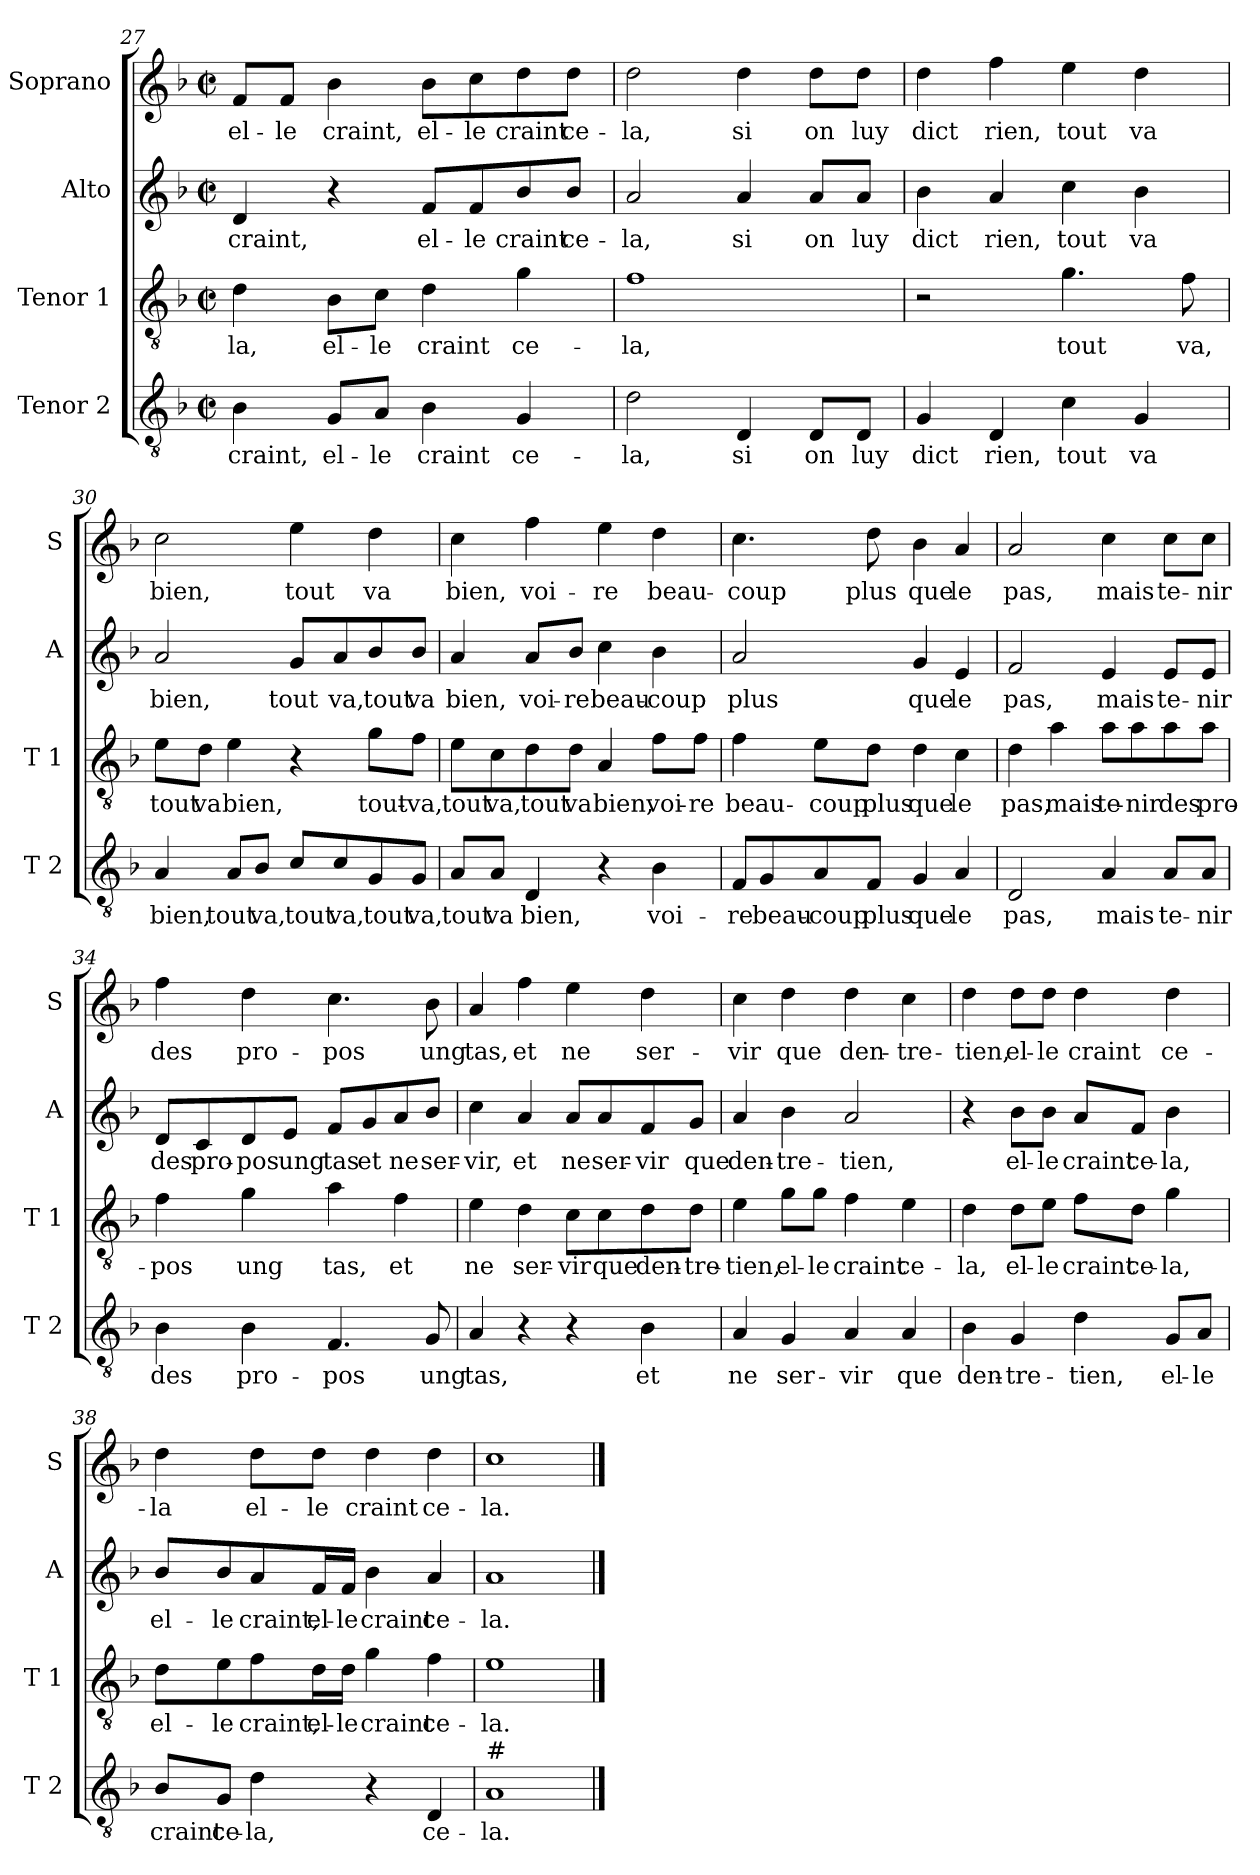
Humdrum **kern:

**kern	**text	**kern	**text	**kern	**text	**kern	**text
*part4	*part4	*part3	*part3	*part2	*part2	*part1	*part1
*staff4	*staff4	*staff3	*staff3	*staff2	*staff2	*staff1	*staff1
*I"Tenor 2	*	*I"Tenor 1	*	*I"Alto	*	*I"Soprano	*
*I'T 2	*	*I'T 1	*	*I'A	*	*I'S	*
*clefGv2	*	*clefGv2	*	*clefG2	*	*clefG2	*
*k[b-]	*	*k[b-]	*	*k[b-]	*	*k[b-]	*
*F:	*	*F:	*	*F:	*	*F:	*
*M2/2	*	*M2/2	*	*M2/2	*	*M2/2	*
*met(c|)	*	*met(c|)	*	*met(c|)	*	*met(c|)	*
=27	=27	=27	=27	=27	=27	=27	=27
!	!LO:LY:b	!	!LO:LY:b	!	!LO:LY:b	!	!LO:LY:b
4B-\	craint,	4d\	-la,	4d/	craint,	8f/L	el-
!	!	!	!	!	!	!	!LO:LY:b
.	.	.	.	.	.	8f/J	-le
!	!LO:LY:b	!	!LO:LY:b	!	!	!	!LO:LY:b
8G/L	el-	8B-\L	el-	4r	.	4b-\	craint,
!	!LO:LY:b	!	!LO:LY:b	!	!	!	!
8A/J	-le	8c\J	-le	.	.	.	.
!	!LO:LY:b	!	!LO:LY:b	!	!LO:LY:b	!	!LO:LY:b
4B-\	craint	4d\	craint	8f/L	el-	8b-\L	el-
!	!	!	!	!	!LO:LY:b	!	!LO:LY:b
.	.	.	.	8f/	-le	8cc\	-le
!	!LO:LY:b	!	!LO:LY:b	!	!LO:LY:b	!	!LO:LY:b
4G/	ce-	4g\	ce-	8b-/	craint	8dd\	craint
!	!	!	!	!	!LO:LY:b	!	!LO:LY:b
.	.	.	.	8b-/J	ce-	8dd\J	ce-
!!LO:LB:g=z
=28	=28	=28	=28	=28	=28	=28	=28
!	!LO:LY:b	!	!LO:LY:b	!	!LO:LY:b	!	!LO:LY:b
2d\	-la,	1f	-la,	2a/	-la,	2dd\	-la,
!	!LO:LY:b	!	!	!	!LO:LY:b	!	!LO:LY:b
4D/	si	.	.	4a/	si	4dd\	si
!	!LO:LY:b	!	!	!	!LO:LY:b	!	!LO:LY:b
8D/L	on	.	.	8a/L	on	8dd\L	on
!	!LO:LY:b	!	!	!	!LO:LY:b	!	!LO:LY:b
8D/J	luy	.	.	8a/J	luy	8dd\J	luy
=29	=29	=29	=29	=29	=29	=29	=29
!	!LO:LY:b	!	!	!	!LO:LY:b	!	!LO:LY:b
4G/	dict	2r	.	4b-\	dict	4dd\	dict
!	!LO:LY:b	!	!	!	!LO:LY:b	!	!LO:LY:b
4D/	rien,	.	.	4a/	rien,	4ff\	rien,
!	!LO:LY:b	!	!LO:LY:b	!	!LO:LY:b	!	!LO:LY:b
4c\	tout	4.g\	tout	4cc\	tout	4ee\	tout
!	!LO:LY:b	!	!	!	!LO:LY:b	!	!LO:LY:b
4G/	va	.	.	4b-\	va	4dd\	va
!	!	!	!LO:LY:b	!	!	!	!
.	.	8f\	va,	.	.	.	.
=30	=30	=30	=30	=30	=30	=30	=30
!	!LO:LY:b	!	!LO:LY:b	!	!LO:LY:b	!	!LO:LY:b
4A/	bien,	8e\L	tout	2a/	bien,	2cc\	bien,
!	!	!	!LO:LY:b	!	!	!	!
.	.	8d\J	va	.	.	.	.
!	!LO:LY:b	!	!LO:LY:b	!	!	!	!
8A/L	tout	4e\	bien,	.	.	.	.
!	!LO:LY:b	!	!	!	!	!	!
8B-/J	va,	.	.	.	.	.	.
!	!LO:LY:b	!	!	!	!LO:LY:b	!	!LO:LY:b
8c/L	tout	4r	.	8g/L	tout	4ee\	tout
!	!LO:LY:b	!	!	!	!LO:LY:b	!	!
8c/	va,	.	.	8a/	va,	.	.
!	!LO:LY:b	!	!LO:LY:b	!	!LO:LY:b	!	!LO:LY:b
8G/	tout	8g\L	tout-	8b-/	tout	4dd\	va
!	!LO:LY:b	!	!LO:LY:b	!	!LO:LY:b	!	!
8G/J	va,	8f\J	-va,	8b-/J	va	.	.
=31	=31	=31	=31	=31	=31	=31	=31
!	!LO:LY:b	!	!LO:LY:b	!	!LO:LY:b	!	!LO:LY:b
8A/L	tout	8e\L	tout	4a/	bien,	4cc\	bien,
!	!LO:LY:b	!	!LO:LY:b	!	!	!	!
8A/J	va	8c\	va,	.	.	.	.
!	!LO:LY:b	!	!LO:LY:b	!	!LO:LY:b	!	!LO:LY:b
4D/	bien,	8d\	tout	8a/L	voi-	4ff\	voi-
!	!	!	!LO:LY:b	!	!LO:LY:b	!	!
.	.	8d\J	va	8b-/J	-re	.	.
!	!	!	!LO:LY:b	!	!LO:LY:b	!	!LO:LY:b
4r	.	4A/	bien,	4cc\	beau-	4ee\	-re
!	!LO:LY:b	!	!LO:LY:b	!	!LO:LY:b	!	!LO:LY:b
4B-\	voi-	8f\L	voi-	4b-\	-coup	4dd\	beau-
!	!	!	!LO:LY:b	!	!	!	!
.	.	8f\J	-re	.	.	.	.
!!LO:LB:g=z
=32	=32	=32	=32	=32	=32	=32	=32
!	!LO:LY:b	!	!LO:LY:b	!	!LO:LY:b	!	!LO:LY:b
8F/L	-re	4f\	beau-	2a/	plus	4.cc\	-coup
!	!LO:LY:b	!	!	!	!	!	!
8G/	beau-	.	.	.	.	.	.
!	!LO:LY:b	!	!LO:LY:b	!	!	!	!
8A/	-coup	8e\L	-coup	.	.	.	.
!	!LO:LY:b	!	!LO:LY:b	!	!	!	!LO:LY:b
8F/J	plus	8d\J	plus	.	.	8dd\	plus
!	!LO:LY:b	!	!LO:LY:b	!	!LO:LY:b	!	!LO:LY:b
4G/	que	4d\	que	4g/	que	4b-\	que
!	!LO:LY:b	!	!LO:LY:b	!	!LO:LY:b	!	!LO:LY:b
4A/	le	4c\	le	4e/	le	4a/	le
=33	=33	=33	=33	=33	=33	=33	=33
!	!LO:LY:b	!	!LO:LY:b	!	!LO:LY:b	!	!LO:LY:b
2D/	pas,	4d\	pas,	2f/	pas,	2a/	pas,
!	!	!	!LO:LY:b	!	!	!	!
.	.	4a\	mais	.	.	.	.
!	!LO:LY:b	!	!LO:LY:b	!	!LO:LY:b	!	!LO:LY:b
4A/	mais	8a\L	te-	4e/	mais	4cc\	mais
!	!	!	!LO:LY:b	!	!	!	!
.	.	8a\	-nir	.	.	.	.
!	!LO:LY:b	!	!LO:LY:b	!	!LO:LY:b	!	!LO:LY:b
8A/L	te-	8a\	des	8e/L	te-	8cc\L	te-
!	!LO:LY:b	!	!LO:LY:b	!	!LO:LY:b	!	!LO:LY:b
8A/J	-nir	8a\J	pro-	8e/J	-nir	8cc\J	-nir
=34	=34	=34	=34	=34	=34	=34	=34
!	!LO:LY:b	!	!LO:LY:b	!	!LO:LY:b	!	!LO:LY:b
4B-\	des	4f\	-pos	8d/L	des	4ff\	des
!	!	!	!	!	!LO:LY:b	!	!
.	.	.	.	8c/	pro-	.	.
!	!LO:LY:b	!	!LO:LY:b	!	!LO:LY:b	!	!LO:LY:b
4B-\	pro-	4g\	ung	8d/	-pos	4dd\	pro-
!	!	!	!	!	!LO:LY:b	!	!
.	.	.	.	8e/J	ung	.	.
!	!LO:LY:b	!	!LO:LY:b	!	!LO:LY:b	!	!LO:LY:b
4.F/	-pos	4a\	tas,	8f/L	tas	4.cc\	-pos
!	!	!	!	!	!LO:LY:b	!	!
.	.	.	.	8g/	et	.	.
!	!	!	!LO:LY:b	!	!LO:LY:b	!	!
.	.	4f\	et	8a/	ne	.	.
!	!LO:LY:b	!	!	!	!LO:LY:b	!	!LO:LY:b
8G/	ung	.	.	8b-/J	ser-	8b-\	ung
=35	=35	=35	=35	=35	=35	=35	=35
!	!LO:LY:b	!	!LO:LY:b	!	!LO:LY:b	!	!LO:LY:b
4A/	tas,	4e\	ne	4cc\	-vir,	4a/	tas,
!	!	!	!LO:LY:b	!	!LO:LY:b	!	!LO:LY:b
4r	.	4d\	ser-	4a/	et	4ff\	et
!	!	!	!LO:LY:b	!	!LO:LY:b	!	!LO:LY:b
4r	.	8c\L	-vir	8a/L	ne	4ee\	ne
!	!	!	!LO:LY:b	!	!LO:LY:b	!	!
.	.	8c\	que	8a/	ser-	.	.
!	!LO:LY:b	!	!LO:LY:b	!	!LO:LY:b	!	!LO:LY:b
4B-\	et	8d\	den-	8f/	-vir	4dd\	ser-
!	!	!	!LO:LY:b	!	!LO:LY:b	!	!
.	.	8d\J	-tre-	8g/J	que	.	.
!!LO:PB:g=z
=36	=36	=36	=36	=36	=36	=36	=36
!	!LO:LY:b	!	!LO:LY:b	!	!LO:LY:b	!	!LO:LY:b
4A/	ne	4e\	-tien,	4a/	den-	4cc\	-vir
!	!LO:LY:b	!	!LO:LY:b	!	!LO:LY:b	!	!LO:LY:b
4G/	ser-	8g\L	el-	4b-\	-tre-	4dd\	que
!	!	!	!LO:LY:b	!	!	!	!
.	.	8g\J	-le	.	.	.	.
!	!LO:LY:b	!	!LO:LY:b	!	!LO:LY:b	!	!LO:LY:b
4A/	-vir	4f\	craint	2a/	-tien,	4dd\	den-
!	!LO:LY:b	!	!LO:LY:b	!	!	!	!LO:LY:b
4A/	que	4e\	ce-	.	.	4cc\	-tre-
=37	=37	=37	=37	=37	=37	=37	=37
!	!LO:LY:b	!	!LO:LY:b	!	!	!	!LO:LY:b
4B-\	den-	4d\	-la,	4r	.	4dd\	-tien,
!	!LO:LY:b	!	!LO:LY:b	!	!LO:LY:b	!	!LO:LY:b
4G/	-tre-	8d\L	el-	8b-\L	el-	8dd\L	el-
!	!	!	!LO:LY:b	!	!LO:LY:b	!	!LO:LY:b
.	.	8e\J	-le	8b-\J	-le	8dd\J	-le
!	!LO:LY:b	!	!LO:LY:b	!	!LO:LY:b	!	!LO:LY:b
4d\	-tien,	8f\L	craint	8a/L	craint	4dd\	craint
!	!	!	!LO:LY:b	!	!LO:LY:b	!	!
.	.	8d\J	ce-	8f/J	ce-	.	.
!	!LO:LY:b	!	!LO:LY:b	!	!LO:LY:b	!	!LO:LY:b
8G/L	el-	4g\	-la,	4b-\	-la,	4dd\	ce-
!	!LO:LY:b	!	!	!	!	!	!
8A/J	-le	.	.	.	.	.	.
=38	=38	=38	=38	=38	=38	=38	=38
!	!LO:LY:b	!	!LO:LY:b	!	!LO:LY:b	!	!LO:LY:b
8B-/L	craint	8d\L	el-	8b-/L	el-	4dd\	-la
!	!LO:LY:b	!	!LO:LY:b	!	!LO:LY:b	!	!
8G/J	ce-	8e\	-le	8b-/	-le	.	.
!	!LO:LY:b	!	!LO:LY:b	!	!LO:LY:b	!	!LO:LY:b
4d\	-la,	8f\	craint,	8a/	craint,	8dd\L	el-
!	!	!	!LO:LY:b	!	!LO:LY:b	!	!LO:LY:b
.	.	16d\L	el-	16f/L	el-	8dd\J	-le
!	!	!	!LO:LY:b	!	!LO:LY:b	!	!
.	.	16d\JJ	-le	16f/JJ	-le	.	.
!	!	!	!LO:LY:b	!	!LO:LY:b	!	!LO:LY:b
4r	.	4g\	craint	4b-\	craint	4dd\	craint
!	!LO:LY:b	!	!LO:LY:b	!	!LO:LY:b	!	!LO:LY:b
4D/	ce-	4f\	ce-	4a/	ce-	4dd\	ce-
=39	=39	=39	=39	=39	=39	=39	=39
!LO:TX:a:t=#	!	!	!	!	!	!	!
!	!LO:LY:b	!	!LO:LY:b	!	!LO:LY:b	!	!LO:LY:b
1A	-la.	1e	-la.	1a	-la.	1cc	-la.
==	==	==	==	==	==	==	==
*-	*-	*-	*-	*-	*-	*-	*-
